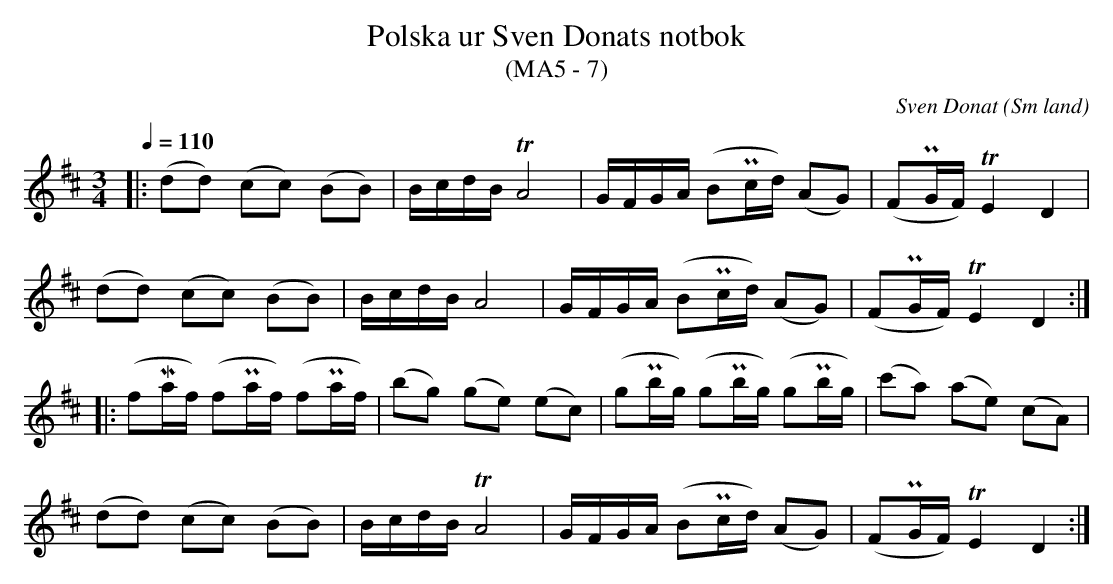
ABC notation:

X:1
T:Polska ur Sven Donats notbok
T:(MA5 - 7)
C:Sven Donat
O:Sm land
 Variant p  MA5-113 i samma notbok
M:3/4
L:1/8
Q:1/4=110
K:D
|:(dd) (cc) (BB)|B/c/d/B/ TA4|G/F/G/A/ (BPc/d/) (AG)|(FPG/F/) TE2 D2|
(dd) (cc) (BB)|B/c/d/B/   A4|G/F/G/A/ (BPc/d/) (AG)|(FPG/F/) TE2 D2:|
|:(fMa/f/) (fPa/f/) (fPa/f/) |(bg) (ge) (ec)|(gPb/g/) (gPb/g/) (gPb/g/)| (c'a) (ae) (cA)|
(dd) (cc) (BB)|B/c/d/B/ TA4|G/F/G/A/ (BPc/d/) (AG)|(FPG/F/) TE2 D2:|
